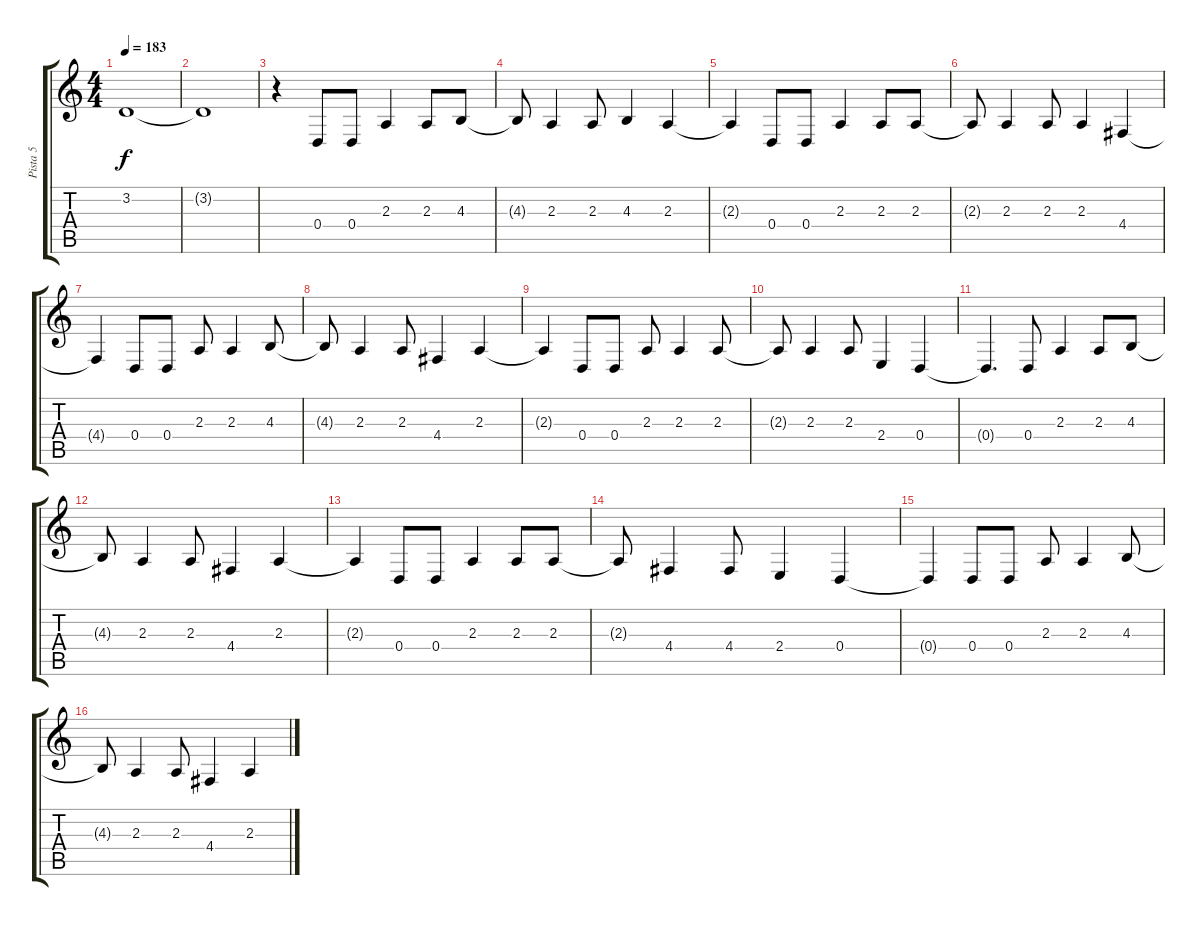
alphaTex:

\track ("Pista 5" "Pista 5") {instrument electricgrandpiano}
\staff {score tabs}
\tuning (E4 B3 G3 D3 A2 E2) {hide}
\ts (4 4)
\tempo 183
\clef g2
\ks c
3.2{t}.1{dy f} |
3.2{t}.1 |
r.4 0.4.8 0.4.8 2.3.4 2.3.8 4.3.8 |
4.3{t}.8 2.3.4 2.3.8 4.3.4 2.3.4 |
2.3{t}.4 0.4.8 0.4.8 2.3.4 2.3.8 2.3.8 |
2.3{t}.8 2.3.4 2.3.8 2.3.4 4.4.4 |
4.4{t}.4 0.4.8 0.4.8 2.3.8 2.3.4 4.3.8 |
4.3{t}.8 2.3.4 2.3.8 4.4.4 2.3.4 |
2.3{t}.4 0.4.8 0.4.8 2.3.8 2.3.4 2.3.8 |
2.3{t}.8 2.3.4 2.3.8 2.4.4 0.4.4 |
0.4{t}.4{d} 0.4.8 2.3.4 2.3.8 4.3.8 |
4.3{t}.8 2.3.4 2.3.8 4.4.4 2.3.4 |
2.3{t}.4 0.4.8 0.4.8 2.3.4 2.3.8 2.3.8 |
2.3{t}.8 4.4.4 4.4.8 2.4.4 0.4.4 |
0.4{t}.4 0.4.8 0.4.8 2.3.8 2.3.4 4.3.8 |
4.3{t}.8 2.3.4 2.3.8 4.4.4 2.3.4
